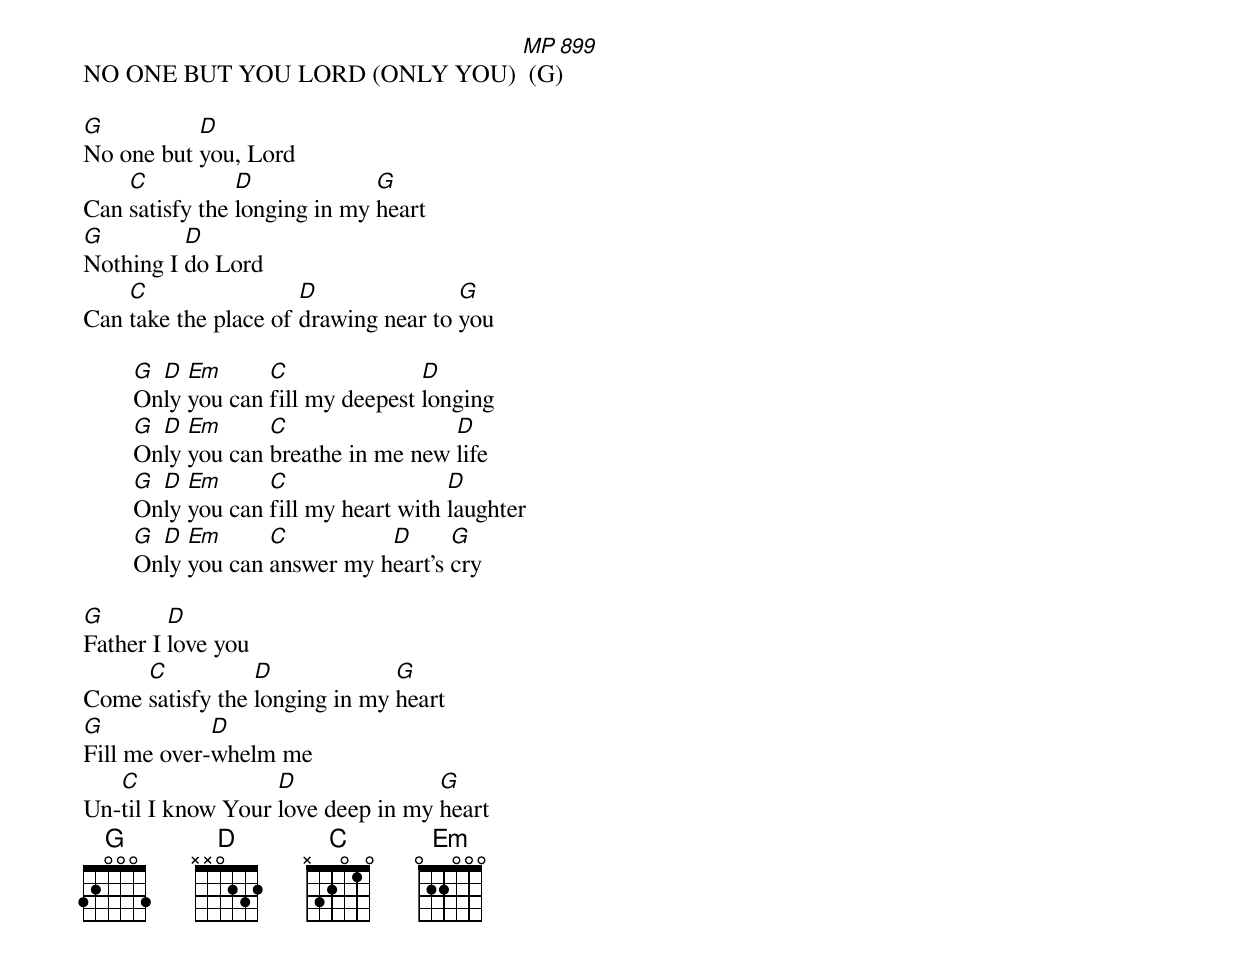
NO ONE BUT YOU LORD (ONLY YOU) [MP 899] (G)

G          D
No one but you, Lord
    C           D             G
Can satisfy the longing in my heart
G         D
Nothing I do Lord
    C                 D               G
Can take the place of drawing near to you

	G D  Em      C               D
	Only you can fill my deepest longing
	G D  Em      C                 D
	Only you can breathe in me new life
	G D  Em      C                  D
	Only you can fill my heart with laughter
	G D  Em      C          D      G
	Only you can answer my heart's cry

G        D
Father I love you
     C           D             G
Come satisfy the longing in my heart
G            D
Fill me over-whelm me
   C               D               G
Un-til I know Your love deep in my heart
